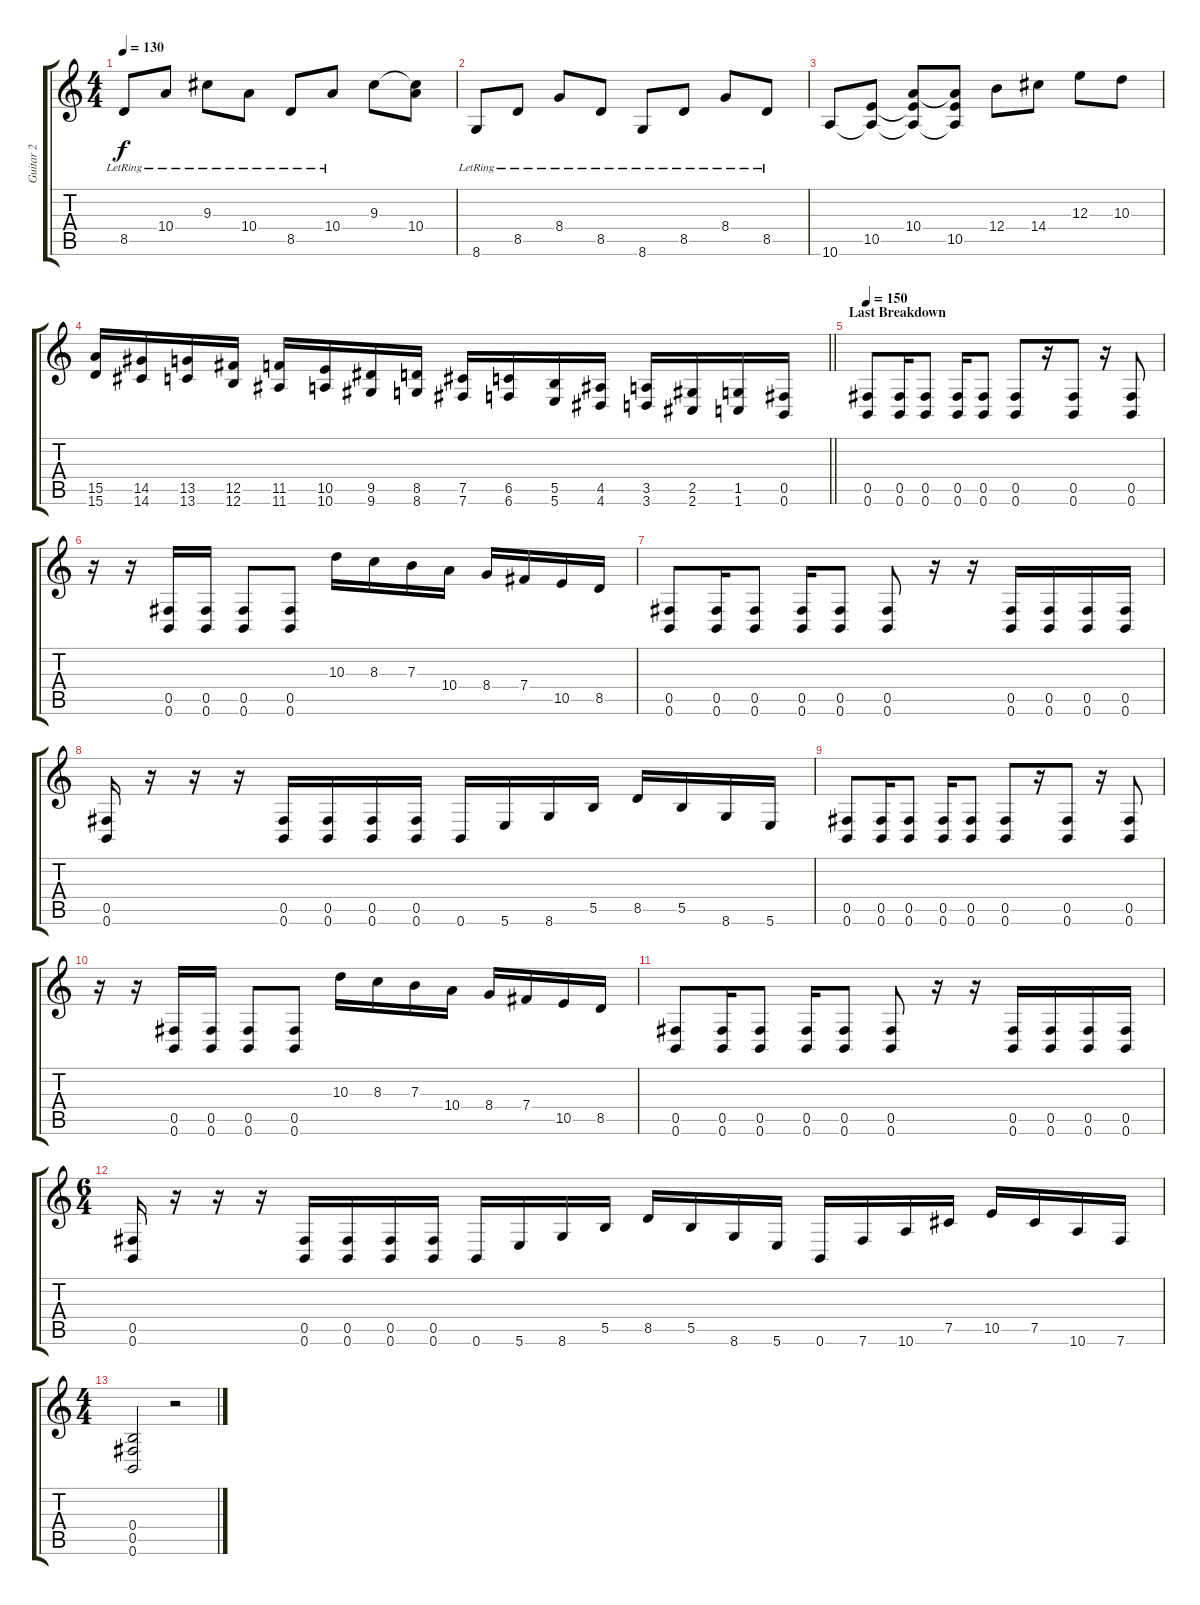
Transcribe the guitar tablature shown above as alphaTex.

\track ("Guitar 2" "Guitar 2") {instrument distortionguitar}
\staff {score tabs}
\tuning (Db4 Ab3 E3 B2 Gb2 B1) {hide}
\ts (4 4)
\tempo 130
\clef g2
\ks c
8.5{lr}.8{dy f} 10.4{lr}.8 9.3{lr}.8 10.4{lr}.8 8.5{lr}.8 10.4{lr}.8 9.3.8 (9.3{t} 10.4).8 |
8.6{lr}.8 8.5{lr}.8 8.4{lr}.8 8.5{lr}.8 8.6{lr}.8 8.5{lr}.8 8.4{lr}.8 8.5{lr}.8 |
10.6.8 (10.5 10.6{t}).8 (10.4 10.5{t} 10.6{t}).8 (10.4{t} 10.5 10.6{t}).8 12.4.8 14.4.8 12.3.8 10.3.8 |
\barLineRight lightlight
(15.5 15.6).16{instrument guitarfretnoise} (14.5 14.6).16 (13.5 13.6).16 (12.5 12.6).16 (11.5 11.6).16 (10.5 10.6).16 (9.5 9.6).16 (8.5 8.6).16 (7.5 7.6).16 (6.5 6.6).16 (5.5 5.6).16 (4.5 4.6).16 (3.5 3.6).16 (2.5 2.6).16 (1.5 1.6).16 (0.5 0.6).16 |
\section ("" "Last Breakdown")
\tempo 150
(0.5 0.6).8{instrument distortionguitar} (0.5 0.6).16 (0.5 0.6).8 (0.5 0.6).16 (0.5 0.6).8 (0.5 0.6).8 r.16 (0.5 0.6).8 r.16 (0.5 0.6).8 |
r.16 r.16 (0.5 0.6).16 (0.5 0.6).16 (0.5 0.6).8 (0.5 0.6).8 10.3.16 8.3.16 7.3.16 10.4.16 8.4.16 7.4.16 10.5.16 8.5.16 |
(0.5 0.6).8 (0.5 0.6).16 (0.5 0.6).8 (0.5 0.6).16 (0.5 0.6).8 (0.5 0.6).8 r.16 r.16 (0.5 0.6).16 (0.5 0.6).16 (0.5 0.6).16 (0.5 0.6).16 |
(0.5 0.6).16 r.16 r.16 r.16 (0.5 0.6).16 (0.5 0.6).16 (0.5 0.6).16 (0.5 0.6).16 0.6.16 5.6.16 8.6.16 5.5.16 8.5.16 5.5.16 8.6.16 5.6.16 |
(0.5 0.6).8 (0.5 0.6).16 (0.5 0.6).8 (0.5 0.6).16 (0.5 0.6).8 (0.5 0.6).8 r.16 (0.5 0.6).8 r.16 (0.5 0.6).8 |
r.16 r.16 (0.5 0.6).16 (0.5 0.6).16 (0.5 0.6).8 (0.5 0.6).8 10.3.16 8.3.16 7.3.16 10.4.16 8.4.16 7.4.16 10.5.16 8.5.16 |
(0.5 0.6).8 (0.5 0.6).16 (0.5 0.6).8 (0.5 0.6).16 (0.5 0.6).8 (0.5 0.6).8 r.16 r.16 (0.5 0.6).16 (0.5 0.6).16 (0.5 0.6).16 (0.5 0.6).16 |
\ts (6 4)
(0.5 0.6).16 r.16 r.16 r.16 (0.5 0.6).16 (0.5 0.6).16 (0.5 0.6).16 (0.5 0.6).16 0.6.16 5.6.16 8.6.16 5.5.16 8.5.16 5.5.16 8.6.16 5.6.16 0.6.16 7.6.16 10.6.16 7.5.16 10.5.16 7.5.16 10.6.16 7.6.16 |
\ts (4 4)
(0.4 0.5 0.6).2 r.2
